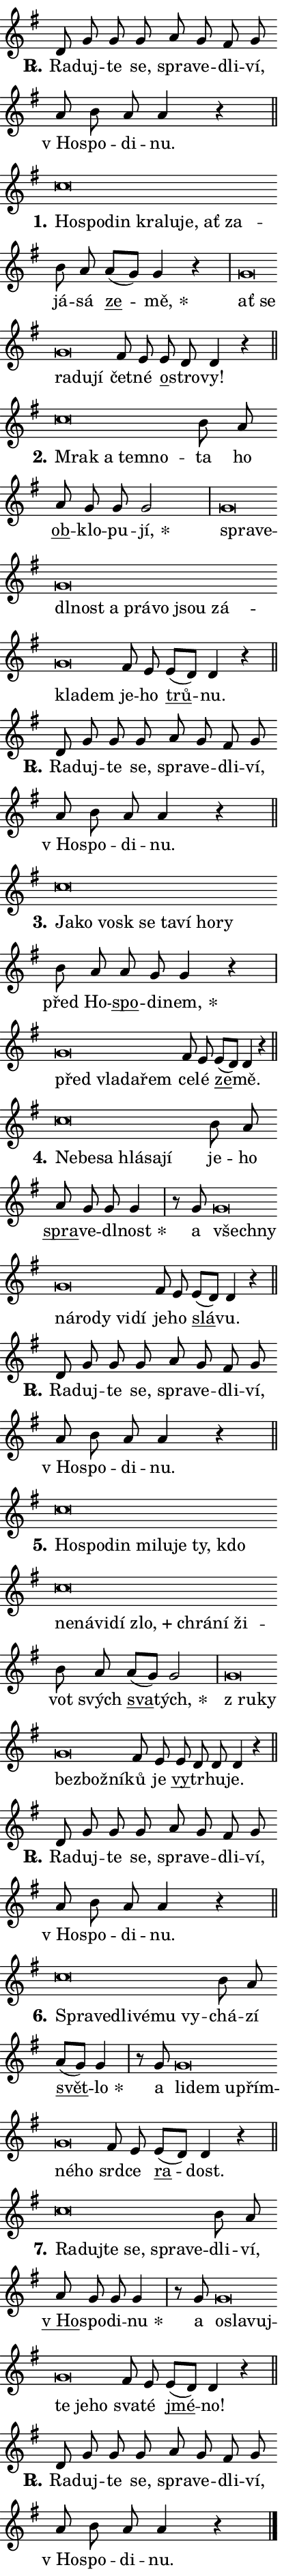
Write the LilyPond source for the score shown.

\version "2.24.0"
\header { tagline = "" }
\paper {
  indent = 0\cm
  top-margin = 0\cm
  right-margin = 0.13\cm % to fit lyric hyphens
  bottom-margin = 0\cm
  left-margin = 0\cm
  paper-width = 7\cm
  page-breaking = #ly:one-page-breaking
  system-system-spacing.basic-distance = #11
  score-system-spacing.basic-distance = #11
  ragged-last = ##f
}


%% Author: Thomas Morley
%% https://lists.gnu.org/archive/html/lilypond-user/2020-05/msg00002.html
#(define (line-position grob)
"Returns position of @var[grob} in current system:
   @code{'start}, if at first time-step
   @code{'end}, if at last time-step
   @code{'middle} otherwise
"
  (let* ((col (ly:item-get-column grob))
         (ln (ly:grob-object col 'left-neighbor))
         (rn (ly:grob-object col 'right-neighbor))
         (col-to-check-left (if (ly:grob? ln) ln col))
         (col-to-check-right (if (ly:grob? rn) rn col))
         (break-dir-left
           (and
             (ly:grob-property col-to-check-left 'non-musical #f)
             (ly:item-break-dir col-to-check-left)))
         (break-dir-right
           (and
             (ly:grob-property col-to-check-right 'non-musical #f)
             (ly:item-break-dir col-to-check-right))))
        (cond ((eqv? 1 break-dir-left) 'start)
              ((eqv? -1 break-dir-right) 'end)
              (else 'middle))))

#(define (tranparent-at-line-position vctor)
  (lambda (grob)
  "Relying on @code{line-position} select the relevant enry from @var{vctor}.
Used to determine transparency,"
    (case (line-position grob)
      ((end) (not (vector-ref vctor 0)))
      ((middle) (not (vector-ref vctor 1)))
      ((start) (not (vector-ref vctor 2))))))

noteHeadBreakVisibility =
#(define-music-function (break-visibility)(vector?)
"Makes @code{NoteHead}s transparent relying on @var{break-visibility}"
#{
  \override NoteHead.transparent =
    #(tranparent-at-line-position break-visibility)
#})

#(define delete-ledgers-for-transparent-note-heads
  (lambda (grob)
    "Reads whether a @code{NoteHead} is transparent.
If so this @code{NoteHead} is removed from @code{'note-heads} from
@var{grob}, which is supposed to be @code{LedgerLineSpanner}.
As a result ledgers are not printed for this @code{NoteHead}"
    (let* ((nhds-array (ly:grob-object grob 'note-heads))
           (nhds-list
             (if (ly:grob-array? nhds-array)
                 (ly:grob-array->list nhds-array)
                 '()))
           ;; Relies on the transparent-property being done before
           ;; Staff.LedgerLineSpanner.after-line-breaking is executed.
           ;; This is fragile ...
           (to-keep
             (remove
               (lambda (nhd)
                 (ly:grob-property nhd 'transparent #f))
               nhds-list)))
      ;; TODO find a better method to iterate over grob-arrays, similiar
      ;; to filter/remove etc for lists
      ;; For now rebuilt from scratch
      (set! (ly:grob-object grob 'note-heads)  '())
      (for-each
        (lambda (nhd)
          (ly:pointer-group-interface::add-grob grob 'note-heads nhd))
        to-keep))))

squashNotes = {
  \override NoteHead.X-extent = #'(-0.2 . 0.2)
  \override NoteHead.Y-extent = #'(-0.75 . 0)
  \override NoteHead.stencil =
    #(lambda (grob)
       (let ((pos (ly:grob-property grob 'staff-position)))
         (begin
           (if (< pos -7) (display "ERROR: Lower brevis then expected\n") (display "OK: Expected brevis position\n"))
           (if (<= pos -6) ly:text-interface::print ly:note-head::print))))
}
unSquashNotes = {
  \revert NoteHead.X-extent
  \revert NoteHead.Y-extent
  \revert NoteHead.stencil
}

hideNotes = \noteHeadBreakVisibility #begin-of-line-visible
unHideNotes = \noteHeadBreakVisibility #all-visible

% work-around for resetting accidentals
% https://lilypond.org/doc/v2.23/Documentation/notation/displaying-rhythms#unmetered-music
cadenzaMeasure = {
  \cadenzaOff
  \partial 1024 s1024
  \cadenzaOn
}

#(define-markup-command (accent layout props text) (markup?)
  "Underline accented syllable"
  (interpret-markup layout props
    #{\markup \override #'(offset . 4.3) \underline { #text }#}))

responsum = \markup \concat {
  "R" \hspace #-1.05 \path #0.1 #'((moveto 0 0.07) (lineto 0.9 0.8)) \hspace #0.05 "."
}

spaceSize = #0.6828661417322834 % exact space size for TeX Gyre Schola

\layout {
  \context {
    \Staff
    \remove "Time_signature_engraver"
    \override LedgerLineSpanner.after-line-breaking = #delete-ledgers-for-transparent-note-heads
  }
  \context {
    \Lyrics {
      \override LyricSpace.minimum-distance = \spaceSize
      \override LyricText.font-name = #"TeX Gyre Schola"
      \override LyricText.font-size = 1
      \override StanzaNumber.font-name = #"TeX Gyre Schola Bold"
      \override StanzaNumber.font-size = 1
    }
  }
  \context {
    \Score 
    \override NoteHead.text =
      #(lambda (grob) 
        (let ((pos (ly:grob-property grob 'staff-position)))
          #{\markup {
            \combine
              \halign #-0.55 \raise #(if (= pos -6) 0 0.5) \override #'(thickness . 2) \draw-line #'(3.2 . 0)
              \musicglyph "noteheads.sM1"
          }#}))
  }
}

% magnetic-lyrics.ily
%
%   written by
%     Jean Abou Samra <jean@abou-samra.fr>
%     Werner Lemberg <wl@gnu.org>
%
%   adapted by
%     Jiri Hon <jiri.hon@gmail.com>
%
% Version 2022-Apr-15

% https://www.mail-archive.com/lilypond-user@gnu.org/msg149350.html

#(define (Left_hyphen_pointer_engraver context)
   "Collect syllable-hyphen-syllable occurrences in lyrics and store
them in properties.  This engraver only looks to the left.  For
example, if the lyrics input is @code{foo -- bar}, it does the
following.

@itemize @bullet
@item
Set the @code{text} property of the @code{LyricHyphen} grob between
@q{foo} and @q{bar} to @code{foo}.

@item
Set the @code{left-hyphen} property of the @code{LyricText} grob with
text @q{foo} to the @code{LyricHyphen} grob between @q{foo} and
@q{bar}.
@end itemize

Use this auxiliary engraver in combination with the
@code{lyric-@/text::@/apply-@/magnetic-@/offset!} hook."
   (let ((hyphen #f)
         (text #f))
     (make-engraver
      (acknowledgers
       ((lyric-syllable-interface engraver grob source-engraver)
        (set! text grob)))
      (end-acknowledgers
       ((lyric-hyphen-interface engraver grob source-engraver)
        ;(when (not (grob::has-interface grob 'lyric-space-interface))
          (set! hyphen grob)));)
      ((stop-translation-timestep engraver)
       (when (and text hyphen)
         (ly:grob-set-object! text 'left-hyphen hyphen))
       (set! text #f)
       (set! hyphen #f)))))

#(define (lyric-text::apply-magnetic-offset! grob)
   "If the space between two syllables is less than the value in
property @code{LyricText@/.details@/.squash-threshold}, move the right
syllable to the left so that it gets concatenated with the left
syllable.

Use this function as a hook for
@code{LyricText@/.after-@/line-@/breaking} if the
@code{Left_@/hyphen_@/pointer_@/engraver} is active."
   (let ((hyphen (ly:grob-object grob 'left-hyphen #f)))
     (when hyphen
       (let ((left-text (ly:spanner-bound hyphen LEFT)))
         (when (grob::has-interface left-text 'lyric-syllable-interface)
           (let* ((common (ly:grob-common-refpoint grob left-text X))
                  (this-x-ext (ly:grob-extent grob common X))
                  (left-x-ext
                   (begin
                     ;; Trigger magnetism for left-text.
                     (ly:grob-property left-text 'after-line-breaking)
                     (ly:grob-extent left-text common X)))
                  ;; `delta` is the gap width between two syllables.
                  (delta (- (interval-start this-x-ext)
                            (interval-end left-x-ext)))
                  (details (ly:grob-property grob 'details))
                  (threshold (assoc-get 'squash-threshold details 0.2)))
             (when (< delta threshold)
               (let* (;; We have to manipulate the input text so that
                      ;; ligatures crossing syllable boundaries are not
                      ;; disabled.  For languages based on the Latin
                      ;; script this is essentially a beautification.
                      ;; However, for non-Western scripts it can be a
                      ;; necessity.
                      (lt (ly:grob-property left-text 'text))
                      (rt (ly:grob-property grob 'text))
                      (is-space (grob::has-interface hyphen 'lyric-space-interface))
                      (space (if is-space " " ""))
                      (extra-delta (if is-space spaceSize 0))
                      ;; Append new syllable.
                      (ltrt-space (if (and (string? lt) (string? rt))
                                (string-append lt space rt)
                                (make-concat-markup (list lt space rt))))
                      ;; Right-align `ltrt` to the right side.
                      (ltrt-space-markup (grob-interpret-markup
                               grob
                               (make-translate-markup
                                (cons (interval-length this-x-ext) 0)
                                (make-right-align-markup ltrt-space)))))
                 (begin
                   ;; Don't print `left-text`.
                   (ly:grob-set-property! left-text 'stencil #f)
                   ;; Set text and stencil (which holds all collected
                   ;; syllables so far) and shift it to the left.
                   (ly:grob-set-property! grob 'text ltrt-space)
                   (ly:grob-set-property! grob 'stencil ltrt-space-markup)
                   (ly:grob-translate-axis! grob (- (- delta extra-delta)) X))))))))))


#(define (lyric-hyphen::displace-bounds-first grob)
   ;; Make very sure this callback isn't triggered too early.
   (let ((left (ly:spanner-bound grob LEFT))
         (right (ly:spanner-bound grob RIGHT)))
     (ly:grob-property left 'after-line-breaking)
     (ly:grob-property right 'after-line-breaking)
     (ly:lyric-hyphen::print grob)))

squashThreshold = #0.4

\layout {
  \context {
    \Lyrics
    \consists #Left_hyphen_pointer_engraver
    \override LyricText.after-line-breaking =
      #lyric-text::apply-magnetic-offset!
    \override LyricHyphen.stencil = #lyric-hyphen::displace-bounds-first
    \override LyricText.details.squash-threshold = \squashThreshold
    \override LyricHyphen.minimum-distance = 0
    \override LyricHyphen.minimum-length = \squashThreshold
  }
}

squashText = \override LyricText.details.squash-threshold = 9999
unSquashText = \override LyricText.details.squash-threshold = \squashThreshold

leftText = \override LyricText.self-alignment-X = #LEFT
unLeftText = \revert LyricText.self-alignment-X

starOffset = #(lambda (grob) 
                (let ((x_offset (ly:self-alignment-interface::aligned-on-x-parent grob)))
                  (if (= x_offset 0) 0 (+ x_offset 1.2))))

star = #(define-music-function (syllable)(string?)
"Append star separator at the end of a syllable"
#{
  \once \override LyricText.X-offset = #starOffset
  \lyricmode { \markup {
    #syllable
    \override #'((font-name . "TeX Gyre Schola Bold")) \hspace #0.2 \lower #0.65 \larger "*"
  } }
#})

starAccent = #(define-music-function (syllable)(string?)
"Append star separator at the end of a syllable and make accent"
#{
  \once \override LyricText.X-offset = #starOffset
  \lyricmode { \markup {
    \accent #syllable
    \override #'((font-name . "TeX Gyre Schola Bold")) \hspace #0.2 \lower #0.65 \larger "*"
  } }
#})

breath = #(define-music-function (syllable)(string?)
"Append breathing indicator at the end of a syllable"
#{
  \lyricmode { \markup { #syllable "+" } }
#})

optionalBreath = #(define-music-function (syllable)(string?)
"Append optional breathing indicator at the end of a syllable"
#{
  \lyricmode { \markup { #syllable "(+)" } }
#})


\score {
    <<
        \new Voice = "melody" { \cadenzaOn \key g \major \relative { d'8 g g g a g \bar "" fis g \bar "" a b a a4 r \cadenzaMeasure \bar "||" \break } }
        \new Lyrics \lyricsto "melody" { \lyricmode { \set stanza = \responsum
Ra -- duj -- te se, spra -- ve -- dli -- ví, "v Ho" -- spo -- di -- nu. } }
    >>
    \layout {}
}

\score {
    <<
        \new Voice = "melody" { \cadenzaOn \key g \major \relative { \squashNotes c''\breve*1/16 \hideNotes \breve*1/16 \bar "" \breve*1/16 \bar "" \breve*1/16 \bar "" \breve*1/16 \bar "" \breve*1/16 \bar "" \breve*1/16 \breve*1/16 \bar "" \unHideNotes \unSquashNotes b8 a \bar "" a[( g)] g4 r \cadenzaMeasure \bar "|" \squashNotes g\breve*1/16 \hideNotes \breve*1/16 \bar "" \breve*1/16 \bar "" \breve*1/16 \breve*1/16 \bar "" \unHideNotes \unSquashNotes fis8 e \bar "" e d d4 r \cadenzaMeasure \bar "||" \break } }
        \new Lyrics \lyricsto "melody" { \lyricmode { \set stanza = "1."
\leftText Ho -- \squashText spo -- din kra -- lu -- je, ať za -- \unLeftText \unSquashText já -- sá \markup \accent ze -- \star mě, \leftText ať \squashText se ra -- du -- jí \unLeftText \unSquashText čet -- né \markup \accent o -- stro -- vy! } }
    >>
    \layout {}
}

\score {
    <<
        \new Voice = "melody" { \cadenzaOn \key g \major \relative { \squashNotes c''\breve*1/16 \hideNotes \breve*1/16 \bar "" \breve*1/16 \breve*1/16 \bar "" \unHideNotes \unSquashNotes b8 a \bar "" a g g g2 \cadenzaMeasure \bar "|" \squashNotes g\breve*1/16 \hideNotes \breve*1/16 \bar "" \breve*1/16 \bar "" \breve*1/16 \bar "" \breve*1/16 \bar "" \breve*1/16 \bar "" \breve*1/16 \bar "" \breve*1/16 \bar "" \breve*1/16 \bar "" \breve*1/16 \breve*1/16 \bar "" \unHideNotes \unSquashNotes fis8 e \bar "" e[( d)] d4 r \cadenzaMeasure \bar "||" \break } }
        \new Lyrics \lyricsto "melody" { \lyricmode { \set stanza = "2."
\leftText Mrak \squashText a tem -- no -- \unLeftText \unSquashText ta ho \markup \accent ob -- klo -- pu -- \star jí, \leftText spra -- \squashText ve -- dl -- nost a prá -- vo jsou zá -- kla -- dem \unLeftText \unSquashText je -- ho \markup \accent trů -- nu. } }
    >>
    \layout {}
}

\score {
    <<
        \new Voice = "melody" { \cadenzaOn \key g \major \relative { d'8 g g g a g \bar "" fis g \bar "" a b a a4 r \cadenzaMeasure \bar "||" \break } }
        \new Lyrics \lyricsto "melody" { \lyricmode { \set stanza = \responsum
Ra -- duj -- te se, spra -- ve -- dli -- ví, "v Ho" -- spo -- di -- nu. } }
    >>
    \layout {}
}

\score {
    <<
        \new Voice = "melody" { \cadenzaOn \key g \major \relative { \squashNotes c''\breve*1/16 \hideNotes \breve*1/16 \bar "" \breve*1/16 \bar "" \breve*1/16 \bar "" \breve*1/16 \bar "" \breve*1/16 \bar "" \breve*1/16 \breve*1/16 \bar "" \unHideNotes \unSquashNotes b8 a \bar "" a g g4 r \cadenzaMeasure \bar "|" \squashNotes g\breve*1/16 \hideNotes \breve*1/16 \bar "" \breve*1/16 \breve*1/16 \bar "" \unHideNotes \unSquashNotes fis8 e \bar "" e[( d)] d4 r \cadenzaMeasure \bar "||" \break } }
        \new Lyrics \lyricsto "melody" { \lyricmode { \set stanza = "3."
\leftText Ja -- \squashText ko vosk se ta -- ví ho -- ry \unLeftText \unSquashText před Ho -- \markup \accent spo -- di -- \star nem, \leftText před \squashText vla -- da -- řem \unLeftText \unSquashText ce -- lé \markup \accent ze -- mě. } }
    >>
    \layout {}
}

\score {
    <<
        \new Voice = "melody" { \cadenzaOn \key g \major \relative { \squashNotes c''\breve*1/16 \hideNotes \breve*1/16 \bar "" \breve*1/16 \bar "" \breve*1/16 \bar "" \breve*1/16 \breve*1/16 \bar "" \unHideNotes \unSquashNotes b8 a \bar "" a g g g4 \cadenzaMeasure \bar "|" r8 g8 \squashNotes g\breve*1/16 \hideNotes \breve*1/16 \bar "" \breve*1/16 \bar "" \breve*1/16 \bar "" \breve*1/16 \bar "" \breve*1/16 \breve*1/16 \bar "" \unHideNotes \unSquashNotes fis8 e \bar "" e[( d)] d4 r \cadenzaMeasure \bar "||" \break } }
        \new Lyrics \lyricsto "melody" { \lyricmode { \set stanza = "4."
\leftText Ne -- \squashText be -- sa hlá -- sa -- jí \unLeftText \unSquashText je -- ho \markup \accent spra -- ve -- dl -- \star nost a \leftText všech -- \squashText ny ná -- ro -- dy vi -- dí \unLeftText \unSquashText je -- ho \markup \accent slá -- vu. } }
    >>
    \layout {}
}

\score {
    <<
        \new Voice = "melody" { \cadenzaOn \key g \major \relative { d'8 g g g a g \bar "" fis g \bar "" a b a a4 r \cadenzaMeasure \bar "||" \break } }
        \new Lyrics \lyricsto "melody" { \lyricmode { \set stanza = \responsum
Ra -- duj -- te se, spra -- ve -- dli -- ví, "v Ho" -- spo -- di -- nu. } }
    >>
    \layout {}
}

\score {
    <<
        \new Voice = "melody" { \cadenzaOn \key g \major \relative { \squashNotes c''\breve*1/16 \hideNotes \breve*1/16 \bar "" \breve*1/16 \bar "" \breve*1/16 \bar "" \breve*1/16 \bar "" \breve*1/16 \bar "" \breve*1/16 \bar "" \breve*1/16 \bar "" \breve*1/16 \bar "" \breve*1/16 \bar "" \breve*1/16 \bar "" \breve*1/16 \bar "" \breve*1/16 \bar "" \breve*1/16 \bar "" \breve*1/16 \breve*1/16 \bar "" \unHideNotes \unSquashNotes b8 a \bar "" a[( g)] g2 \cadenzaMeasure \bar "|" \squashNotes g\breve*1/16 \hideNotes \breve*1/16 \bar "" \breve*1/16 \bar "" \breve*1/16 \breve*1/16 \bar "" \unHideNotes \unSquashNotes fis8 e \bar "" e d d d4 r \cadenzaMeasure \bar "||" \break } }
        \new Lyrics \lyricsto "melody" { \lyricmode { \set stanza = "5."
\leftText Ho -- \squashText spo -- din mi -- lu -- je ty, kdo ne -- ná -- vi -- dí \breath "zlo," chrá -- ní ži -- \unLeftText \unSquashText vot svých \markup \accent sva -- \star tých, \leftText "z ru" -- \squashText ky bez -- bož -- ní -- \unLeftText \unSquashText ků je \markup \accent vy -- tr -- hu -- je. } }
    >>
    \layout {}
}

\score {
    <<
        \new Voice = "melody" { \cadenzaOn \key g \major \relative { d'8 g g g a g \bar "" fis g \bar "" a b a a4 r \cadenzaMeasure \bar "||" \break } }
        \new Lyrics \lyricsto "melody" { \lyricmode { \set stanza = \responsum
Ra -- duj -- te se, spra -- ve -- dli -- ví, "v Ho" -- spo -- di -- nu. } }
    >>
    \layout {}
}

\score {
    <<
        \new Voice = "melody" { \cadenzaOn \key g \major \relative { \squashNotes c''\breve*1/16 \hideNotes \breve*1/16 \bar "" \breve*1/16 \bar "" \breve*1/16 \bar "" \breve*1/16 \breve*1/16 \bar "" \unHideNotes \unSquashNotes b8 a \bar "" a[( g)] g4 \cadenzaMeasure \bar "|" r8 g8 \squashNotes g\breve*1/16 \hideNotes \breve*1/16 \bar "" \breve*1/16 \bar "" \breve*1/16 \bar "" \breve*1/16 \breve*1/16 \bar "" \unHideNotes \unSquashNotes fis8 e \bar "" e[( d)] d4 r \cadenzaMeasure \bar "||" \break } }
        \new Lyrics \lyricsto "melody" { \lyricmode { \set stanza = "6."
\leftText Spra -- \squashText ve -- dli -- vé -- mu vy -- \unLeftText \unSquashText chá -- zí \markup \accent svět -- \star lo a \leftText li -- \squashText dem u -- přím -- né -- ho \unLeftText \unSquashText srd -- ce \markup \accent ra -- dost. } }
    >>
    \layout {}
}

\score {
    <<
        \new Voice = "melody" { \cadenzaOn \key g \major \relative { \squashNotes c''\breve*1/16 \hideNotes \breve*1/16 \bar "" \breve*1/16 \bar "" \breve*1/16 \bar "" \breve*1/16 \breve*1/16 \bar "" \unHideNotes \unSquashNotes b8 a \bar "" a g g g4 \cadenzaMeasure \bar "|" r8 g8 \squashNotes g\breve*1/16 \hideNotes \breve*1/16 \bar "" \breve*1/16 \bar "" \breve*1/16 \bar "" \breve*1/16 \breve*1/16 \bar "" \unHideNotes \unSquashNotes fis8 e \bar "" e[( d)] d4 r \cadenzaMeasure \bar "||" \break } }
        \new Lyrics \lyricsto "melody" { \lyricmode { \set stanza = "7."
\leftText Ra -- \squashText duj -- te se, spra -- ve -- \unLeftText \unSquashText dli -- ví, \markup \accent "v Ho" -- spo -- di -- \star nu a \leftText o -- \squashText sla -- vuj -- te je -- ho \unLeftText \unSquashText sva -- té \markup \accent jmé -- no! } }
    >>
    \layout {}
}

\score {
    <<
        \new Voice = "melody" { \cadenzaOn \key g \major \relative { d'8 g g g a g \bar "" fis g \bar "" a b a a4 r \cadenzaMeasure \bar "||" \break } \bar "|." }
        \new Lyrics \lyricsto "melody" { \lyricmode { \set stanza = \responsum
Ra -- duj -- te se, spra -- ve -- dli -- ví, "v Ho" -- spo -- di -- nu. } }
    >>
    \layout {}
}
